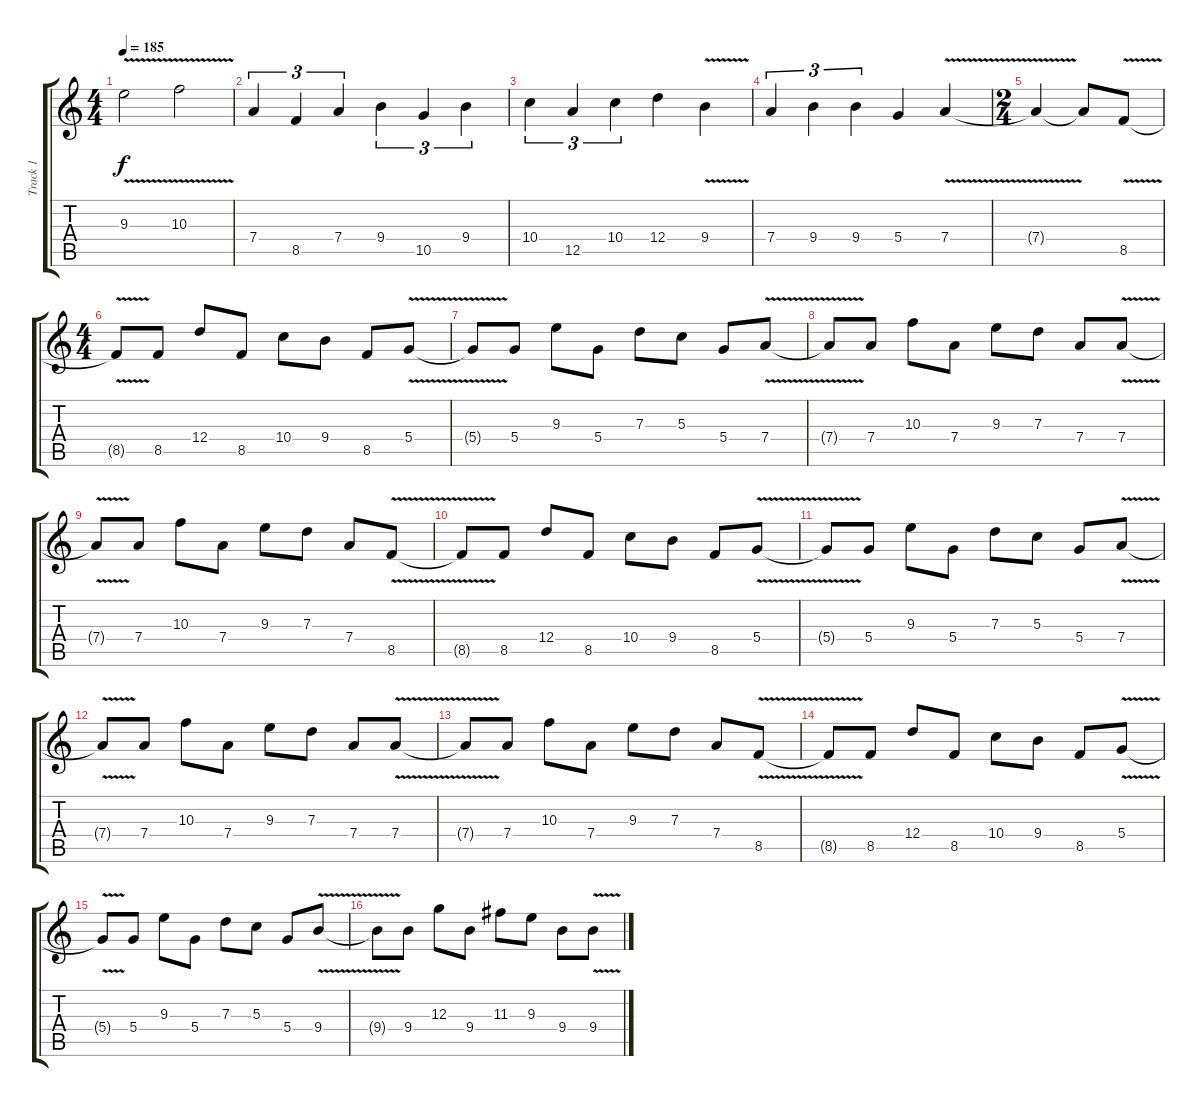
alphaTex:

\track ("Track 1" "Track 1") {instrument overdrivenguitar}
\staff {score tabs}
\tuning (E4 B3 G3 D3 A2 E2) {hide}
\ts (4 4)
\tempo 185
\clef g2
\ks c
9.3{v}.2{dy f} 10.3{v}.2 |
7.4.4{tu (3 2)} 8.5.4{tu (3 2)} 7.4.4{tu (3 2)} 9.4.4{tu (3 2)} 10.5.4{tu (3 2)} 9.4.4{tu (3 2)} |
10.4.4{tu (3 2)} 12.5.4{tu (3 2)} 10.4.4{tu (3 2)} 12.4.4 9.4{v}.4 |
7.4.4{tu (3 2)} 9.4.4{tu (3 2)} 9.4.4{tu (3 2)} 5.4.4 7.4{v}.4 |
\ts (2 4)
7.4{t}.4 7.4{t}.8 8.5{v}.8 |
\ts (4 4)
8.5{t}.8 8.5.8 12.4.8 8.5.8 10.4.8 9.4.8 8.5.8 5.4{v}.8 |
5.4{t}.8 5.4.8 9.3.8 5.4.8 7.3.8 5.3.8 5.4.8 7.4{v}.8 |
7.4{t}.8 7.4.8 10.3.8 7.4.8 9.3.8 7.3.8 7.4.8 7.4{v}.8 |
7.4{t}.8 7.4.8 10.3.8 7.4.8 9.3.8 7.3.8 7.4.8 8.5{v}.8 |
8.5{t}.8 8.5.8 12.4.8 8.5.8 10.4.8 9.4.8 8.5.8 5.4{v}.8 |
5.4{t}.8 5.4.8 9.3.8 5.4.8 7.3.8 5.3.8 5.4.8 7.4{v}.8 |
7.4{t}.8 7.4.8 10.3.8 7.4.8 9.3.8 7.3.8 7.4.8 7.4{v}.8 |
7.4{t}.8 7.4.8 10.3.8 7.4.8 9.3.8 7.3.8 7.4.8 8.5{v}.8 |
8.5{t}.8 8.5.8 12.4.8 8.5.8 10.4.8 9.4.8 8.5.8 5.4{v}.8 |
5.4{t}.8 5.4.8 9.3.8 5.4.8 7.3.8 5.3.8 5.4.8 9.4{v}.8 |
9.4{t}.8 9.4.8 12.3.8 9.4.8 11.3.8 9.3.8 9.4.8 9.4{v}.8
